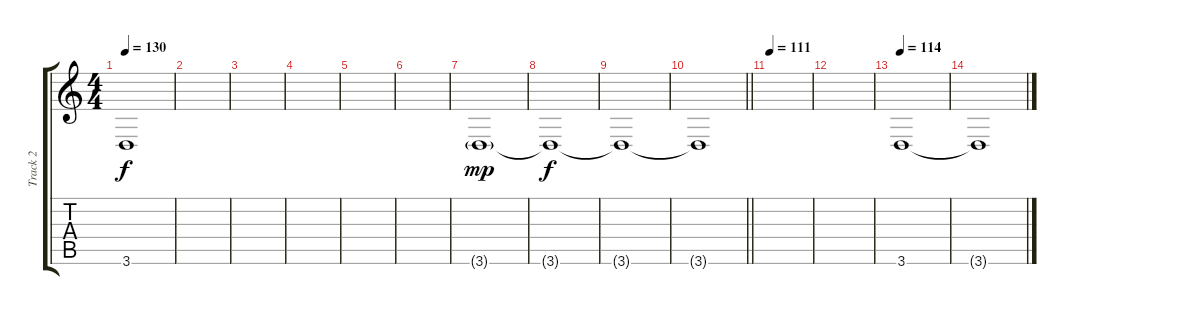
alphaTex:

\track ("Track 2" "Track 2") {instrument electricguitarjazz}
\staff {score tabs}
\tuning (B3 Gb3 D3 A2 E2 B1) {hide}
\ts (4 4)
\tempo 130
\clef g2
\ks c
3.6{t}.1{dy f} |
|
|
|
|
|
3.6{g}.1{dy mp volume 0} |
3.6{t}.1{dy f} |
3.6{t}.1 |
\barLineRight lightlight
3.6{t}.1 |
\section ("" "")
\tempo 111
|
|
\tempo 114
3.6.1 |
3.6{t}.1
